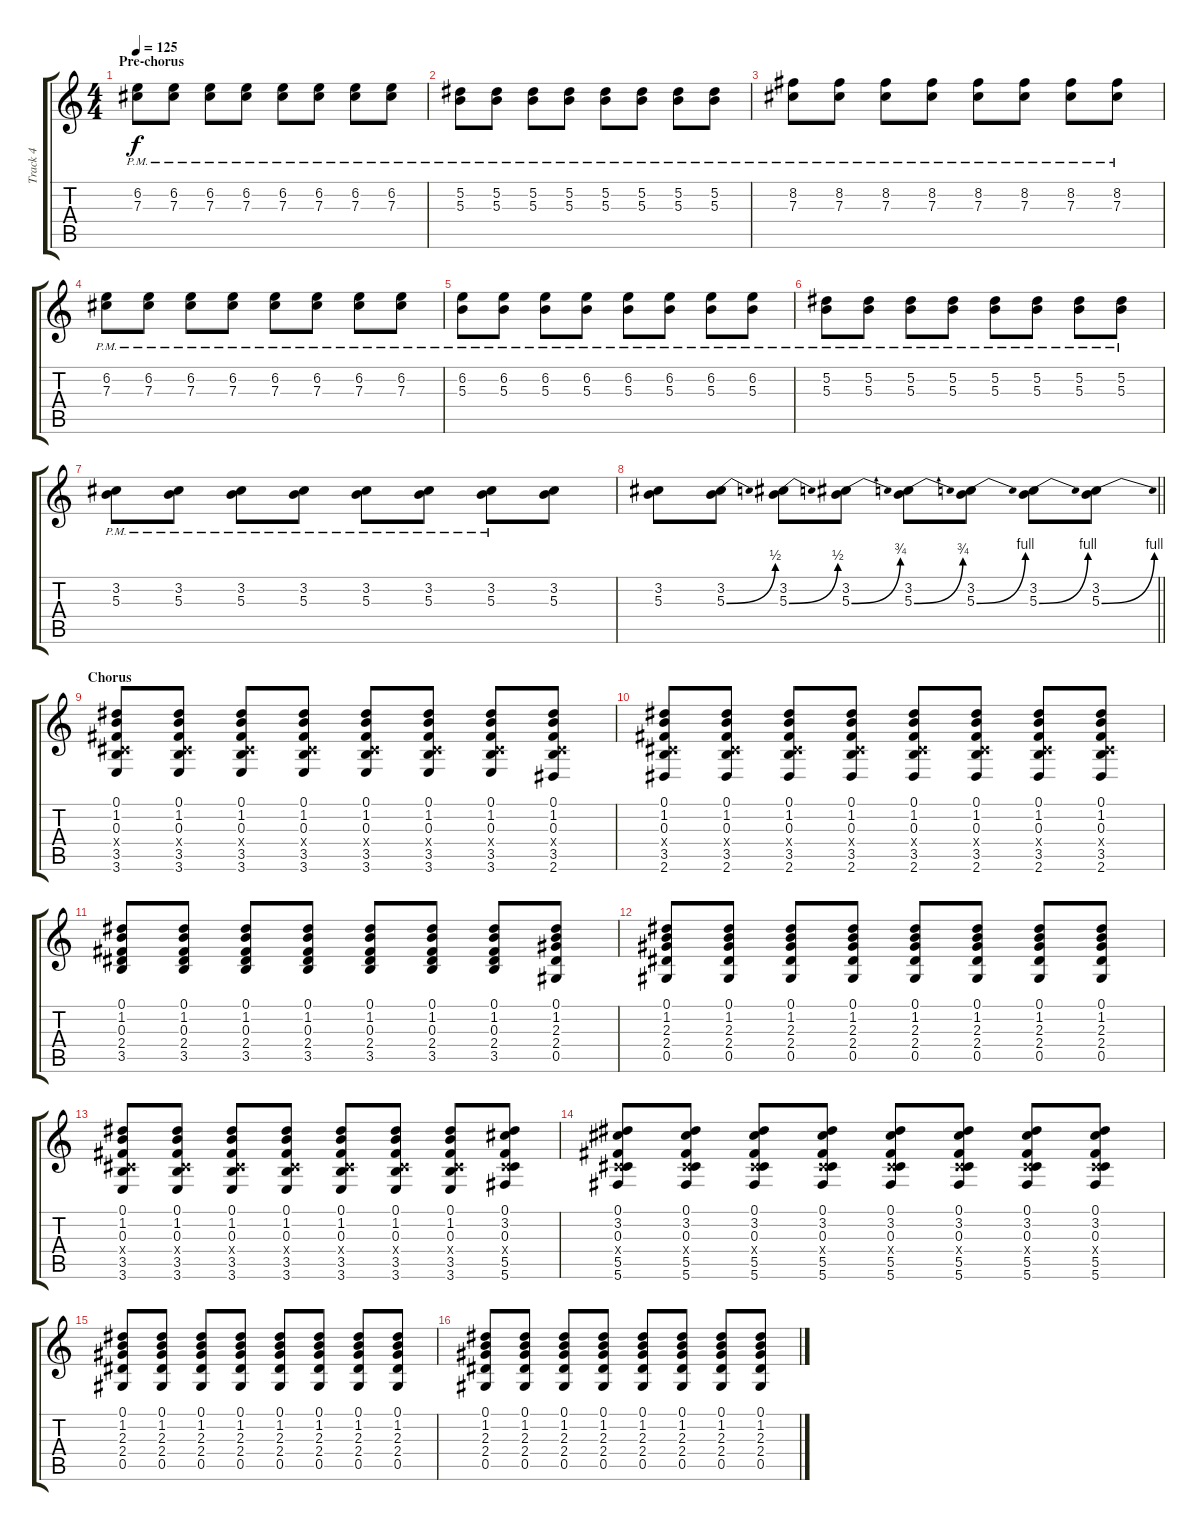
\track ("Track 4" "Track 4") {instrument electricguitarjazz}
\staff {score tabs}
\tuning (Eb4 Bb3 Gb3 Db3 Ab2 Db2) {hide}
\ts (4 4)
\section ("" "Pre-chorus")
\tempo 125
\clef g2
\ks c
(6.2{pm} 7.3{pm}).8{dy f} (6.2{pm} 7.3{pm}).8 (6.2{pm} 7.3{pm}).8 (6.2{pm} 7.3{pm}).8 (6.2{pm} 7.3{pm}).8 (6.2{pm} 7.3{pm}).8 (6.2{pm} 7.3{pm}).8 (6.2{pm} 7.3{pm}).8 |
(5.2{pm} 5.3{pm}).8 (5.2{pm} 5.3{pm}).8 (5.2{pm} 5.3{pm}).8 (5.2{pm} 5.3{pm}).8 (5.2{pm} 5.3{pm}).8 (5.2{pm} 5.3{pm}).8 (5.2{pm} 5.3{pm}).8 (5.2{pm} 5.3{pm}).8 |
(8.2{pm} 7.3{pm}).8 (8.2{pm} 7.3{pm}).8 (8.2{pm} 7.3{pm}).8 (8.2{pm} 7.3{pm}).8 (8.2{pm} 7.3{pm}).8 (8.2{pm} 7.3{pm}).8 (8.2{pm} 7.3{pm}).8 (8.2{pm} 7.3{pm}).8 |
(6.2{pm} 7.3{pm}).8 (6.2{pm} 7.3{pm}).8 (6.2{pm} 7.3{pm}).8 (6.2{pm} 7.3{pm}).8 (6.2{pm} 7.3{pm}).8 (6.2{pm} 7.3{pm}).8 (6.2{pm} 7.3{pm}).8 (6.2{pm} 7.3{pm}).8 |
(6.2{pm} 5.3{pm}).8 (6.2{pm} 5.3{pm}).8 (6.2{pm} 5.3{pm}).8 (6.2{pm} 5.3{pm}).8 (6.2{pm} 5.3{pm}).8 (6.2{pm} 5.3{pm}).8 (6.2{pm} 5.3{pm}).8 (6.2{pm} 5.3{pm}).8 |
(5.2{pm} 5.3{pm}).8 (5.2{pm} 5.3{pm}).8 (5.2{pm} 5.3{pm}).8 (5.2{pm} 5.3{pm}).8 (5.2{pm} 5.3{pm}).8 (5.2{pm} 5.3{pm}).8 (5.2{pm} 5.3{pm}).8 (5.2{pm} 5.3{pm}).8 |
(3.2{pm} 5.3{pm}).8 (3.2{pm} 5.3{pm}).8 (3.2{pm} 5.3{pm}).8 (3.2{pm} 5.3{pm}).8 (3.2{pm} 5.3{pm}).8 (3.2{pm} 5.3{pm}).8 (3.2{pm} 5.3{pm}).8 (3.2 5.3).8 |
\barLineRight lightlight
(3.2 5.3).8 (3.2 5.3{be (bend 0 0 60 2)}).8 (3.2 5.3{be (bend 0 0 60 2)}).8 (3.2 5.3{be (bend 0 0 60 3)}).8 (3.2 5.3{be (bend 0 0 60 3)}).8 (3.2 5.3{be (bend 0 0 60 4)}).8 (3.2 5.3{be (bend 0 0 60 4)}).8 (3.2 5.3{be (bend 0 0 60 4)}).8 |
\section ("" "Chorus")
(0.1 1.2 0.3 0.4{x} 3.5 3.6).8{instrument distortionguitar} (0.1 1.2 0.3 0.4{x} 3.5 3.6).8 (0.1 1.2 0.3 0.4{x} 3.5 3.6).8 (0.1 1.2 0.3 0.4{x} 3.5 3.6).8 (0.1 1.2 0.3 0.4{x} 3.5 3.6).8 (0.1 1.2 0.3 0.4{x} 3.5 3.6).8 (0.1 1.2 0.3 0.4{x} 3.5 3.6).8 (0.1 1.2 0.3 0.4{x} 3.5 2.6).8 |
(0.1 1.2 0.3 0.4{x} 3.5 2.6).8 (0.1 1.2 0.3 0.4{x} 3.5 2.6).8 (0.1 1.2 0.3 0.4{x} 3.5 2.6).8 (0.1 1.2 0.3 0.4{x} 3.5 2.6).8 (0.1 1.2 0.3 0.4{x} 3.5 2.6).8 (0.1 1.2 0.3 0.4{x} 3.5 2.6).8 (0.1 1.2 0.3 0.4{x} 3.5 2.6).8 (0.1 1.2 0.3 0.4{x} 3.5 2.6).8 |
(0.1 1.2 0.3 2.4 3.5).8 (0.1 1.2 0.3 2.4 3.5).8 (0.1 1.2 0.3 2.4 3.5).8 (0.1 1.2 0.3 2.4 3.5).8 (0.1 1.2 0.3 2.4 3.5).8 (0.1 1.2 0.3 2.4 3.5).8 (0.1 1.2 0.3 2.4 3.5).8 (0.1 1.2 2.3 2.4 0.5).8 |
(0.1 1.2 2.3 2.4 0.5).8 (0.1 1.2 2.3 2.4 0.5).8 (0.1 1.2 2.3 2.4 0.5).8 (0.1 1.2 2.3 2.4 0.5).8 (0.1 1.2 2.3 2.4 0.5).8 (0.1 1.2 2.3 2.4 0.5).8 (0.1 1.2 2.3 2.4 0.5).8 (0.1 1.2 2.3 2.4 0.5).8 |
(0.1 1.2 0.3 0.4{x} 3.5 3.6).8 (0.1 1.2 0.3 0.4{x} 3.5 3.6).8 (0.1 1.2 0.3 0.4{x} 3.5 3.6).8 (0.1 1.2 0.3 0.4{x} 3.5 3.6).8 (0.1 1.2 0.3 0.4{x} 3.5 3.6).8 (0.1 1.2 0.3 0.4{x} 3.5 3.6).8 (0.1 1.2 0.3 0.4{x} 3.5 3.6).8 (0.1 3.2 0.3 0.4{x} 5.5 5.6).8 |
(0.1 3.2 0.3 0.4{x} 5.5 5.6).8 (0.1 3.2 0.3 0.4{x} 5.5 5.6).8 (0.1 3.2 0.3 0.4{x} 5.5 5.6).8 (0.1 3.2 0.3 0.4{x} 5.5 5.6).8 (0.1 3.2 0.3 0.4{x} 5.5 5.6).8 (0.1 3.2 0.3 0.4{x} 5.5 5.6).8 (0.1 3.2 0.3 0.4{x} 5.5 5.6).8 (0.1 3.2 0.3 0.4{x} 5.5 5.6).8 |
(0.1 1.2 2.3 2.4 0.5).8 (0.1 1.2 2.3 2.4 0.5).8 (0.1 1.2 2.3 2.4 0.5).8 (0.1 1.2 2.3 2.4 0.5).8 (0.1 1.2 2.3 2.4 0.5).8 (0.1 1.2 2.3 2.4 0.5).8 (0.1 1.2 2.3 2.4 0.5).8 (0.1 1.2 2.3 2.4 0.5).8 |
(0.1 1.2 2.3 2.4 0.5).8 (0.1 1.2 2.3 2.4 0.5).8 (0.1 1.2 2.3 2.4 0.5).8 (0.1 1.2 2.3 2.4 0.5).8 (0.1 1.2 2.3 2.4 0.5).8 (0.1 1.2 2.3 2.4 0.5).8 (0.1 1.2 2.3 2.4 0.5).8 (0.1 1.2 2.3 2.4 0.5).8
